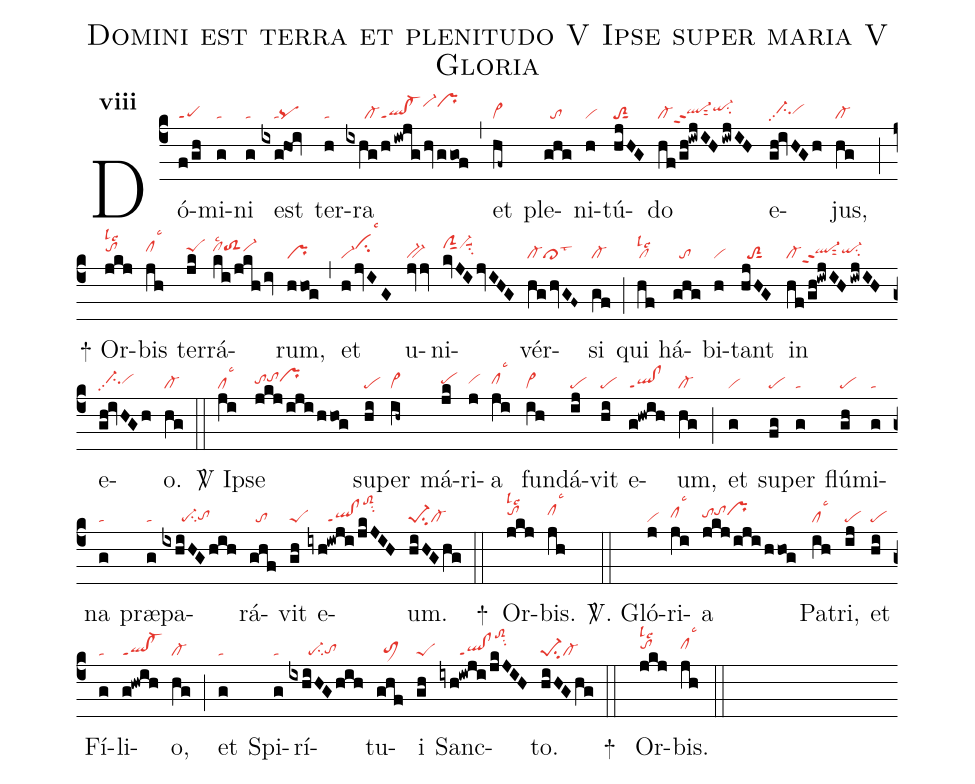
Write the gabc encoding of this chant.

name:Domini est terra et plenitudo V Ipse super maria V Gloria;
office-part:re;
mode:8;
nabc-lines:1;
%%
initial-style: 1;
name: Domini est terra;
mode: 8;
office-part: Responsorium;
annotation: Resp.;
annotation: viii;
nabc-lines:1;
%%
(c4) Dó(f/gh|scG)mi(g|ta)ni(g|ta) est(ixg!hoi|////tapq) ter(h|ta)ra(ixhg/hiwjg/hv/ggof|//////cl-ql!cl-ppt1vi-hkprhk) (,) et(hf~|vi>) ple(ghg|//to)ni(h|vi)tú(hjHG|toS2sut1)do(hf/gh!iwjIH/iwjIH|cl-ql-hhppt2sut2qi-hisu2) e(gh!ivHGh|//ci-hhpp2vihh)jus,(hg|cl-) (;)
<sp>+</sp> Or(jkj|tohilslc2)bis(jh|clhilsc3) ter(jk|peShi)rá(ki/jkh/iv|clhilsc2toS2hivi-hi)rum,(hhog|pr) (,) et(h/jvIG|vi-cihjlsc3) u(jvjv|bv-)ni(kvJIjvIHG|clShjsut1vi-hjsuu1su2)vér(hg/hvGF~|cl-cl>lst3)si(gf|cl-) (;) qui(hf|cllslc2) há(ghg|//to)bi(h|vi)tant(hjHG|//toS2sut1) in(hf/gh!iwjIH/iwjIH|cl-ql-hhppt2sut2qi-hhsu2) e(gh!ivHGh|//ci-hhpp2vihh)o.(hg|cl-) (::)

<sp>V/</sp> Ip(ji|cllsc3)se(jkj/iji/hhog|tohhtohiprhi) su(hi|pe)per(ih~|vi>) má(jk|pehh)ri(j|vihh)a(ji|clhhlsc3) fun(ih|vi>)dá(ij|pe)vit(hi|pe) e(g!hwih|ql!clppt1)um,(hg|cl-) (;) et(g|vi) su(fg|pe)per(g|ta) flú(gh|pe)mi(g|ta)na(g|ta) præ(g|ta)pa(ixhiHG/hih|//////pe-su2tohg)rá(ghf|//to)vit(gh|peS) e(iyh!iwji/jkJIH|//////ql!clppt1toS2hmsu2)um.(hiHGhg|pe-1su2cl-) (::)
<sp>+</sp>() Or(jkj|tohilslc2)bis.(jh|clhilsc3) (::)

<sp>V/</sp>. Gló(j|vi)ri(ji|clhhlsc3)a(jkj/iji/hhog|tohhtohiprhi) Pa(ih|cllsc3)tri,(ij|pe) et(hi|pe) Fí(g|ta)li(g!hwih|ql!cl-ppt1)o,(hg|cl-) (;) et(g|ta) Spi(g|ta)rí(ixhiHG/hih|//////pe-su2tohg)tu(ghf|//toM1hg)i(gh|peS) Sanc(iyh!iwji/jkJIH|//////ql!clppt1toS2hmsu2)to.(hiHGhg|pe-1su2cl-) (::)
<sp>+</sp>() Or(jkj|tohilslc2)bis.(jh|clhilsc3) (::)
